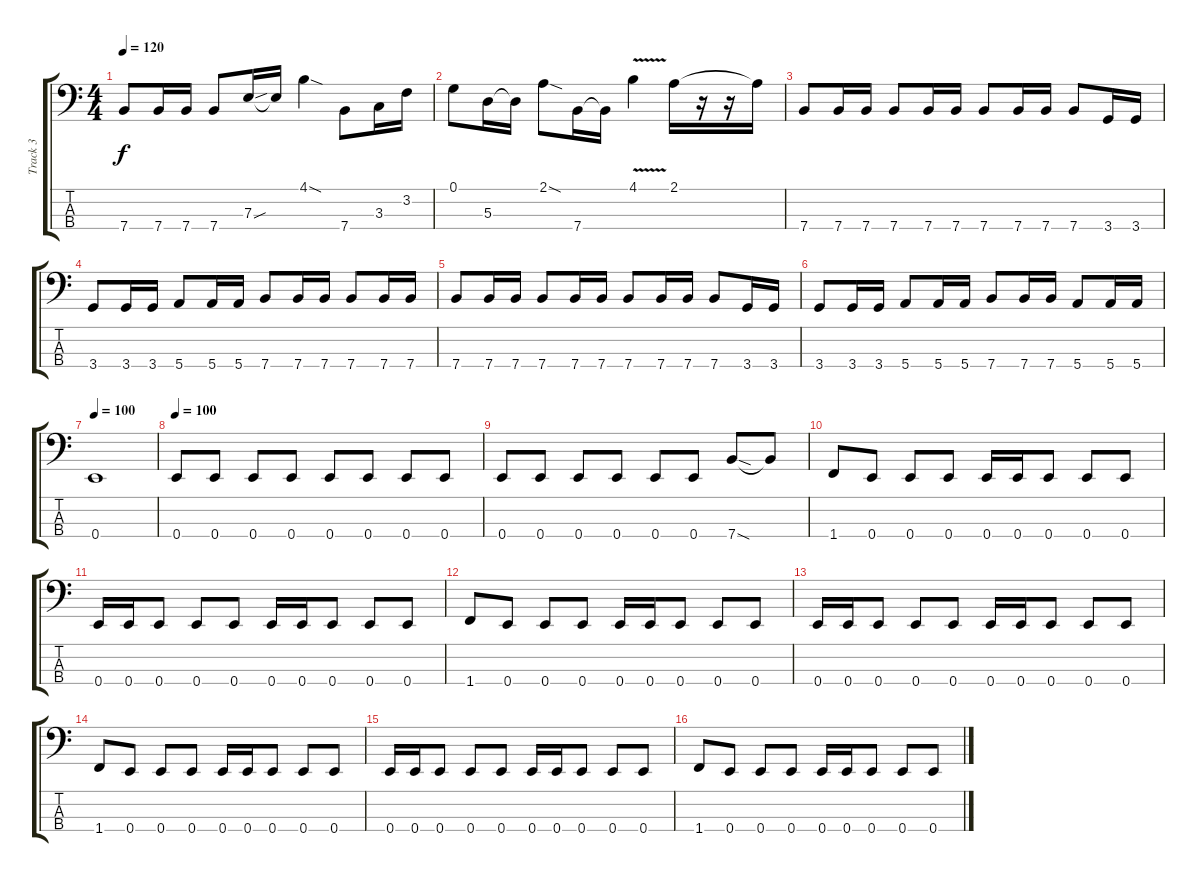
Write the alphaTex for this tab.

\track ("Track 3" "Track 3") {instrument electricbassfinger}
\staff {score tabs}
\tuning (G2 D2 A1 E1) {hide}
\ts (4 4)
\tempo 120
\clef f4
\ks c
7.4.8{dy f} 7.4.16 7.4.16 7.4.8 7.3{sou}.16 7.3{t}.16 4.1{sod}.4 7.4.8 3.3.16 3.2.16 |
0.1.8 5.3.16 5.3{t}.16 2.1{sod}.8 7.4.16 7.4{t}.16 4.1{v}.4 2.1.16 r.16 r.16 2.1{t}.16 |
7.4.8 7.4.16 7.4.16 7.4.8 7.4.16 7.4.16 7.4.8 7.4.16 7.4.16 7.4.8 3.4.16 3.4.16 |
3.4.8 3.4.16 3.4.16 5.4.8 5.4.16 5.4.16 7.4.8 7.4.16 7.4.16 7.4.8 7.4.16 7.4.16 |
7.4.8 7.4.16 7.4.16 7.4.8 7.4.16 7.4.16 7.4.8 7.4.16 7.4.16 7.4.8 3.4.16 3.4.16 |
3.4.8 3.4.16 3.4.16 5.4.8 5.4.16 5.4.16 7.4.8 7.4.16 7.4.16 5.4.8 5.4.16 5.4.16 |
\tempo 100
0.4.1 |
\tempo 100
0.4.8 0.4.8 0.4.8 0.4.8 0.4.8 0.4.8 0.4.8 0.4.8 |
0.4.8 0.4.8 0.4.8 0.4.8 0.4.8 0.4.8 7.4{sod}.8 7.4{t}.8 |
1.4.8 0.4.8 0.4.8 0.4.8 0.4.16 0.4.16 0.4.8 0.4.8 0.4.8 |
0.4.16 0.4.16 0.4.8 0.4.8 0.4.8 0.4.16 0.4.16 0.4.8 0.4.8 0.4.8 |
1.4.8 0.4.8 0.4.8 0.4.8 0.4.16 0.4.16 0.4.8 0.4.8 0.4.8 |
0.4.16 0.4.16 0.4.8 0.4.8 0.4.8 0.4.16 0.4.16 0.4.8 0.4.8 0.4.8 |
1.4.8 0.4.8 0.4.8 0.4.8 0.4.16 0.4.16 0.4.8 0.4.8 0.4.8 |
0.4.16 0.4.16 0.4.8 0.4.8 0.4.8 0.4.16 0.4.16 0.4.8 0.4.8 0.4.8 |
1.4.8 0.4.8 0.4.8 0.4.8 0.4.16 0.4.16 0.4.8 0.4.8 0.4.8
